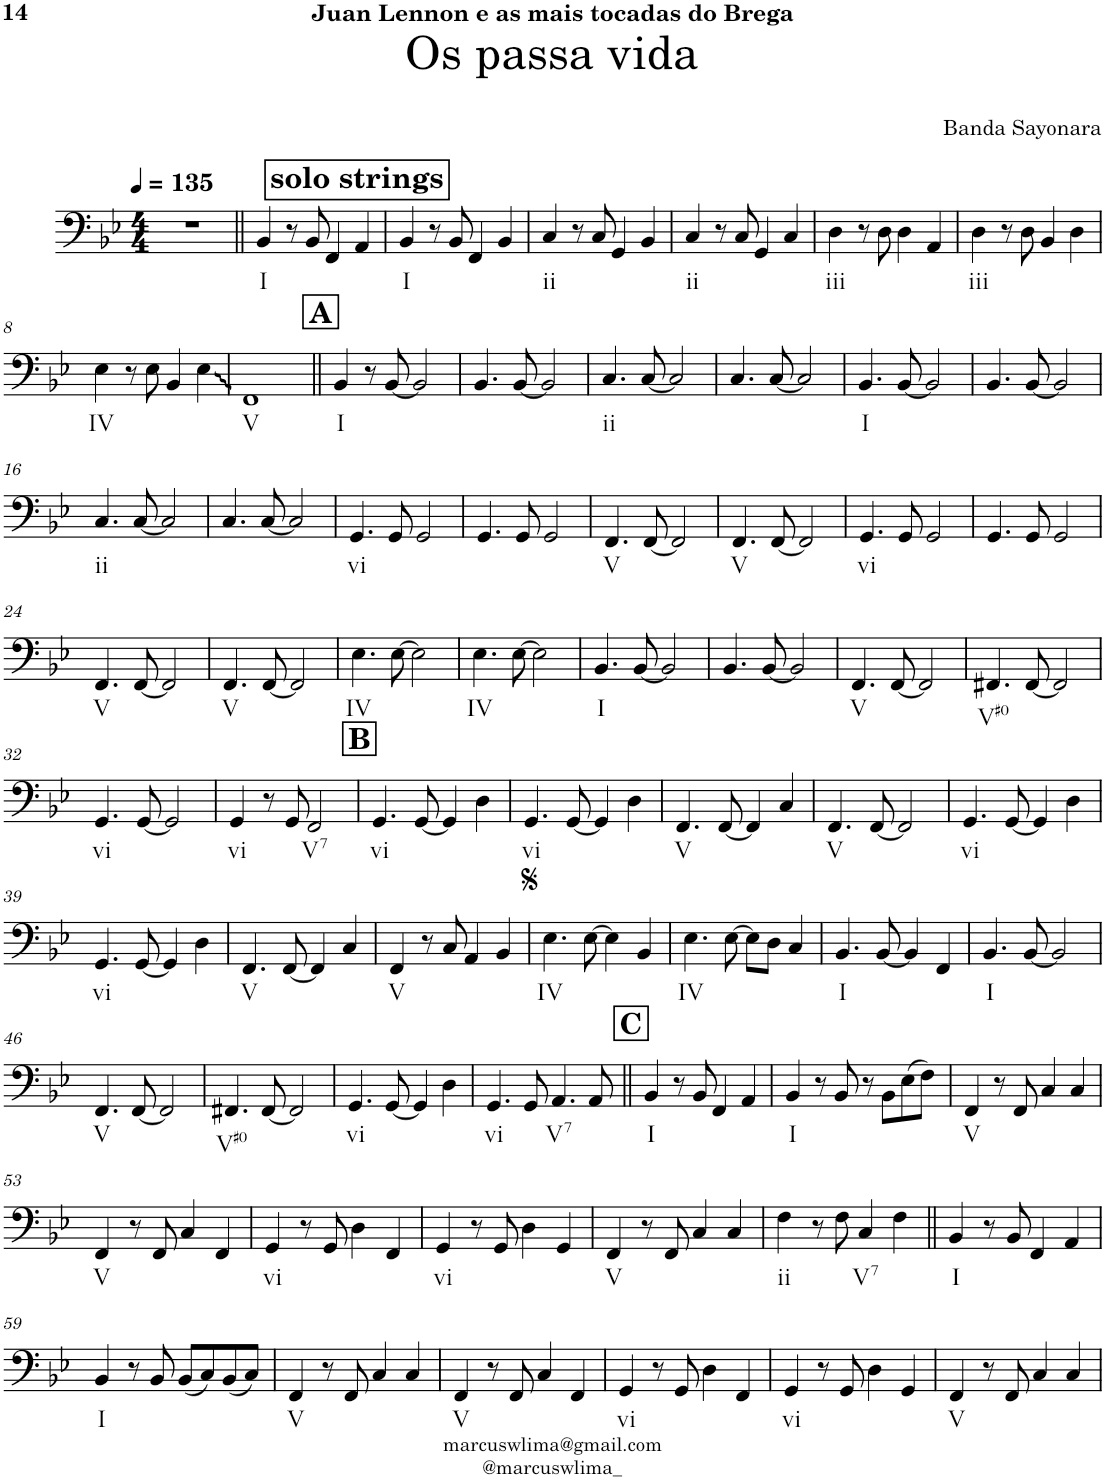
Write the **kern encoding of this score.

**kern
*part1
*staff1
*I"Electric Bass
*I'El. B.
!!LO:PB:g=z
*clefF4
*Trd7c12
*k[b-e-]
*M4/4
*MM135
=1
1r
!!LO:REH:place=s1:a:B:cj:fs=14:t=solo strings
=2||
4BB-/
8r
8BB-/
4FF/
4AA/
=3
4BB-/
8r
8BB-/
4FF/
4BB-/
=4
4C/
8r
8C/
4GG/
4BB-/
=5
4C/
8r
8C/
4GG/
4C/
=6
4D\
8r
8D\
4D\
4AA/
=7
4D\
8r
8D\
4BB-/
4D\
!!LO:LB:g=z
=8
4E-\
8r
8E-\
4BB-/
4E-\
=9
1FF
!!LO:REH:place=s1:a:B:cj:fs=14:t=A
=10||
4BB-/
8r
[8BB-/
2BB-/]
=11
4.BB-/
[8BB-/
2BB-/]
=12
4.C/
[8C/
2C/]
=13
4.C/
[8C/
2C/]
=14
4.BB-/
[8BB-/
2BB-/]
=15
4.BB-/
[8BB-/
2BB-/]
!!LO:LB:g=z
=16
4.C/
[8C/
2C/]
=17
4.C/
[8C/
2C/]
=18
4.GG/
8GG/
2GG/
=19
4.GG/
8GG/
2GG/
=20
4.FF/
[8FF/
2FF/]
=21
4.FF/
[8FF/
2FF/]
=22
4.GG/
8GG/
2GG/
=23
4.GG/
8GG/
2GG/
!!LO:LB:g=z
=24
4.FF/
[8FF/
2FF/]
=25
4.FF/
[8FF/
2FF/]
=26
4.E-\
[8E-\
2E-\]
=27
4.E-\
[8E-\
2E-\]
=28
4.BB-/
[8BB-/
2BB-/]
=29
4.BB-/
[8BB-/
2BB-/]
=30
4.FF/
[8FF/
2FF/]
=31
4.FF#X/
[8FF#/
2FF#/]
!!LO:LB:g=z
=32
4.GG/
[8GG/
2GG/]
=33
4GG/
8r
8GG/
2FF/
!!LO:REH:place=s1:a:B:cj:fs=14:t=B
=34
4.GG/
[8GG/
4GG/]
4D\
=35
4.GG/
[8GG/
4GG/]
4D\
=36
4.FF/
[8FF/
4FF/]
4C/
=37
4.FF/
[8FF/
2FF/]
=38
4.GG/
[8GG/
4GG/]
4D\
!!LO:LB:g=z
=39
4.GG/
[8GG/
4GG/]
4D\
=40
4.FF/
[8FF/
4FF/]
4C/
=41
4FF/
8r
8C/
4AA/
4BB-/
=42
4.E-\
[8E-\
4E-\]
4BB-/
=43
4.E-\
[8E-\
8E-\L]
8D\J
4C/
=44
4.BB-/
[8BB-/
4BB-/]
4FF/
=45
4.BB-/
[8BB-/
2BB-/]
!!LO:LB:g=z
=46
4.FF/
[8FF/
2FF/]
=47
4.FF#X/
[8FF#/
2FF#/]
=48
4.GG/
[8GG/
4GG/]
4D\
=49
4.GG/
8GG/
4.AA/
8AA/
!!LO:REH:place=s1:a:B:cj:fs=14:t=C
=50||
4BB-/
8r
8BB-/
4FF/
4AA/
=51
4BB-/
8r
8BB-/
8r
8BB-\L
(8E-\
8F\J)
=52
4FF/
8r
8FF/
4C/
4C/
!!LO:LB:g=z
=53
4FF/
8r
8FF/
4C/
4FF/
=54
4GG/
8r
8GG/
4D\
4FF/
=55
4GG/
8r
8GG/
4D\
4GG/
=56
4FF/
8r
8FF/
4C/
4C/
=57
4F\
8r
8F\
4C/
4F\
=58||
4BB-/
8r
8BB-/
4FF/
4AA/
!!LO:LB:g=z
=59
4BB-/
8r
8BB-/
(8BB-/L
8C/)
(8BB-/
8C/J)
=60
4FF/
8r
8FF/
4C/
4C/
=61
4FF/
8r
8FF/
4C/
4FF/
=62
4GG/
8r
8GG/
4D\
4FF/
=63
4GG/
8r
8GG/
4D\
4GG/
=64
4FF/
8r
8FF/
4C/
4C/
=
*-
